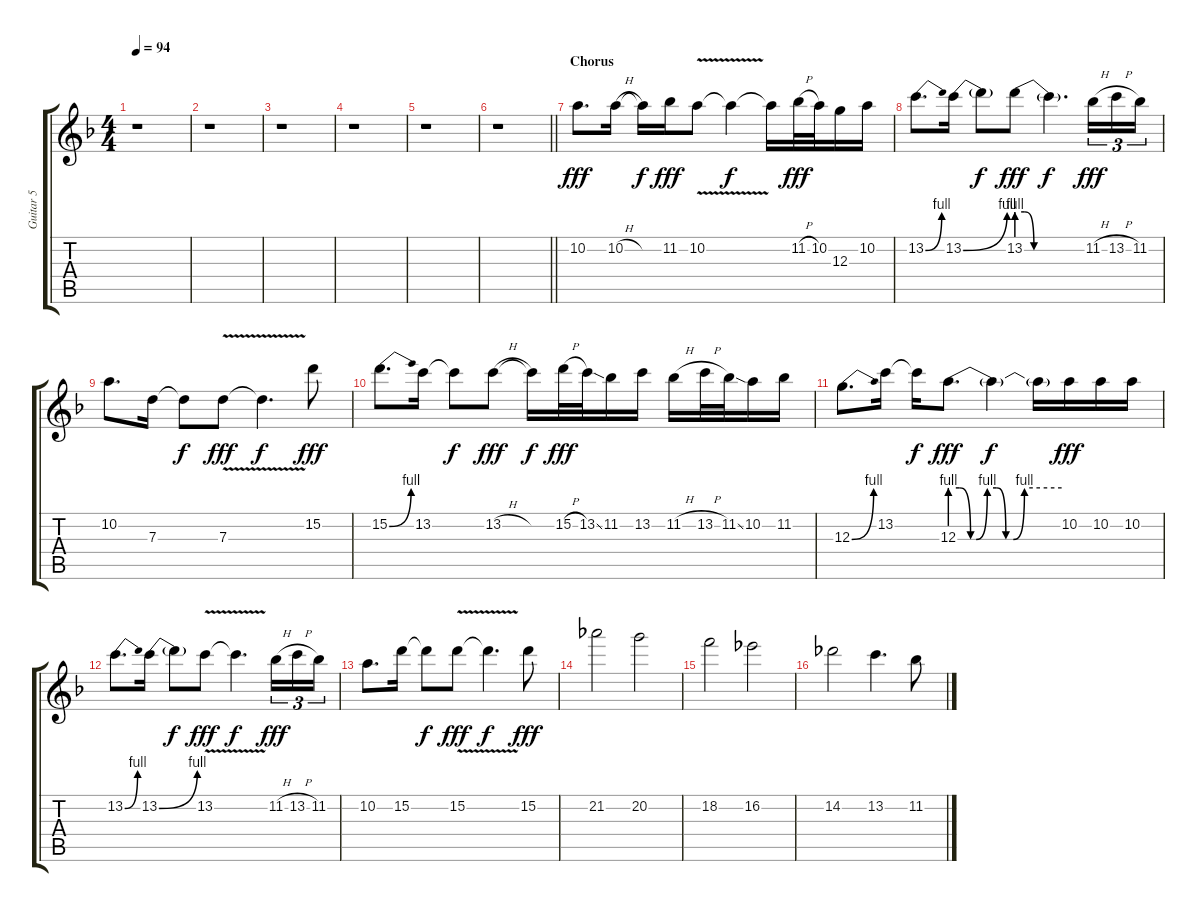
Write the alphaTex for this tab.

\track ("Guitar 5" "Guitar 5") {instrument distortionguitar}
\staff {score tabs}
\tuning (E4 B3 G3 D3 A2 E2) {hide}
\ts (4 4)
\tempo 94
\clef g2
\ks f
r.1{dy f} |
r.1 |
r.1 |
r.1 |
r.1 |
\barLineRight lightlight
r.1 |
\section ("" "Chorus")
10.2.8{d dy fff} 10.2{h}.16 10.2{t}.16{dy f} 11.2.16{dy fff} 10.2{v}.8 10.2{t}.4{dy f} 10.2{t}.16 11.2{h}.32{dy fff} 10.2.32 12.3.16 10.2.16 |
13.2{be (bend 0 0 60 4)}.8{d} 13.2{be (bend 0 0 60 4)}.16 13.2{t}.8{dy f} 13.2{be (custom 0 4 7 4 15 0 25 0 60 0)}.8{dy fff} 13.2{t}.4{d dy f} 11.2{h}.16{tu (3 2) dy fff} 13.2{h}.16{tu (3 2)} 11.2.16{tu (3 2)} |
10.2.8{d} 7.3.16 7.3{t}.8{dy f} 7.3{v}.8{dy fff} 7.3{t}.4{d dy f} 15.2.8{dy fff} |
15.2{be (bend 0 0 60 4)}.8{d} 13.2.16 13.2{t}.8{dy f} 13.2{h}.8{dy fff} 13.2{t}.16{dy f} 15.2{h}.32{dy fff} 13.2{ss}.32 11.2.16 13.2.16 11.2{h}.16 13.2{h}.32 11.2{ss}.32 10.2.16 11.2.16 |
12.3{be (bend 0 0 60 4)}.8{d} 13.2.16 13.2{t}.16{dy f} 12.3{be (custom 0 4 5 4 11 0 14 0 20 4 25 4 30 0 34 0 40 4 60 4)}.8{d dy fff} 12.3{t}.4{dy f} 12.3{t}.16 10.2.16{dy fff} 10.2.16 10.2.16 |
13.2{be (bend 0 0 60 4)}.8{d} 13.2{be (bend 0 0 60 4)}.16 13.2{t}.8{dy f} 13.2{v}.8{dy fff} 13.2{t}.4{d dy f} 11.2{h}.16{tu (3 2) dy fff} 13.2{h}.16{tu (3 2)} 11.2.16{tu (3 2)} |
10.2.8{d} 15.2.16 15.2{t}.8{dy f} 15.2{v}.8{dy fff} 15.2{t}.4{d dy f} 15.2.8{dy fff} |
21.2.2 20.2.2 |
18.2.2 16.2.2 |
14.2.2 13.2.4{d} 11.2.8
